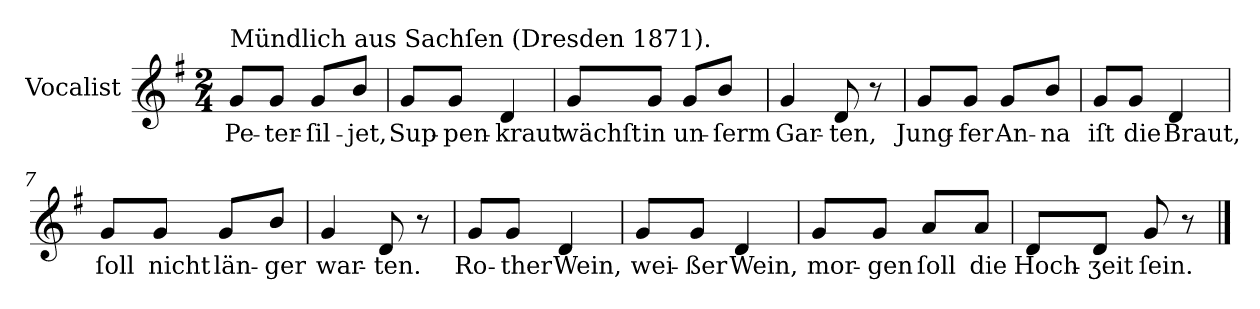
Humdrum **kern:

**kern	**text
*part1	*part1
*staff1	*staff1
*I"Vocalist	*
*k[f#]	*
*G:	*
*M2/4	*
=1	=1
!LO:TX:a:t=Mündlich aus Sachſen (Dresden 1871).	!
8gL	Pe-
8gJ	-ter-
8gL	-ſil-
8b/J	-jet,
=2	=2
8gL	Sup-
8gJ	-pen-
4d	-kraut
=3	=3
8gL	wächſt
8gJ	in
8gL	un-
8b/J	-ſerm
=4	=4
4g	Gar-
8d	-ten,
8r	.
=5	=5
8gL	Jung-
8gJ	-fer
8gL	An-
8b/J	-na
=6	=6
8gL	iſt
8gJ	die
4d	Braut,
=7	=7
8gL	ſoll
8gJ	nicht
8gL	län-
8b/J	-ger
=8	=8
4g	war-
8d	-ten.
8r	.
=9	=9
8gL	Ro-
8gJ	-ther
4d	Wein,
=10	=10
8gL	wei-
8gJ	-ßer
4d	Wein,
=11	=11
8gL	mor-
8gJ	-gen
8aL	ſoll
8aJ	die
=12	=12
8dL	Hoch-
8dJ	-ʒeit
8g	ſein.
8r	.
==	==
*-	*-
